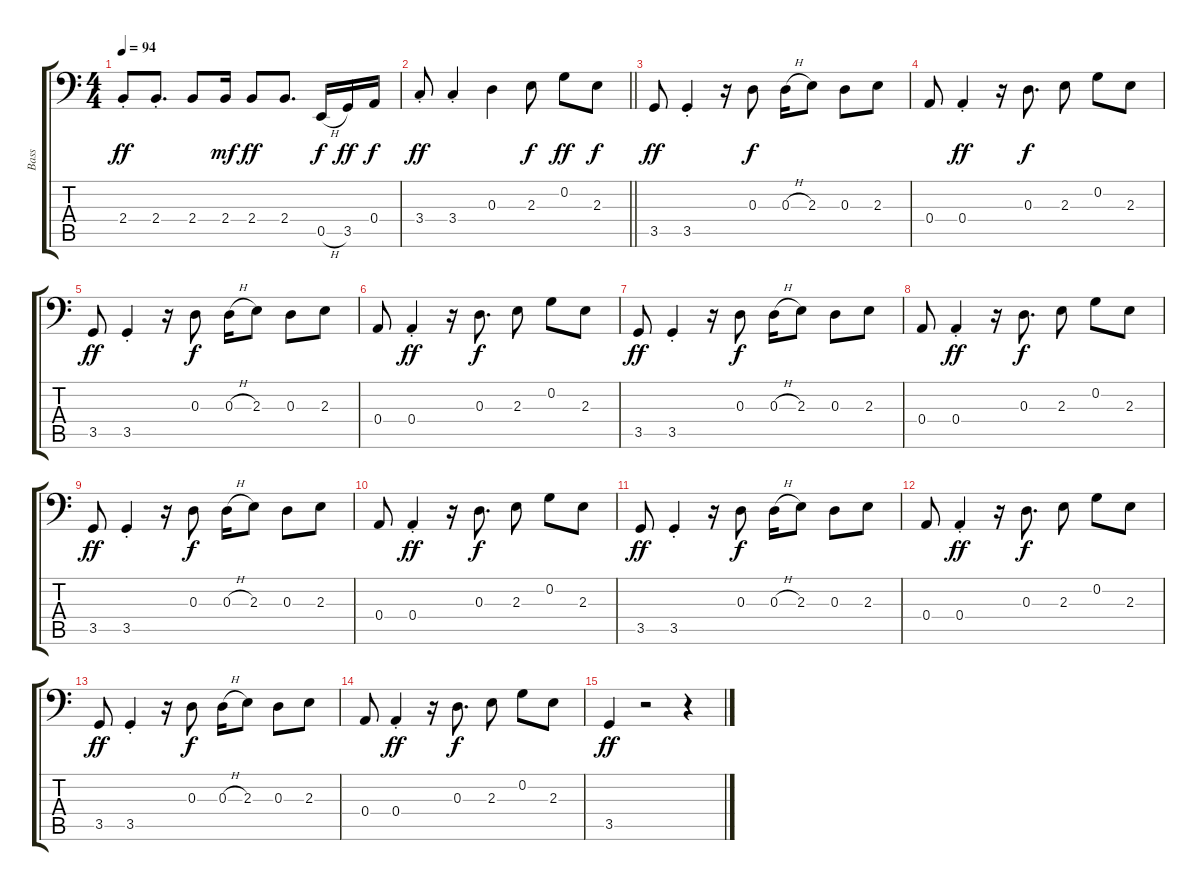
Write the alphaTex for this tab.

\track ("Bass" "Bass") {instrument electricbassfinger}
\staff {score tabs}
\tuning (C3 G2 D2 A1 E1 B0) {hide}
\ts (4 4)
\tempo 94
\clef f4
\ks c
2.4{st}.8{dy ff} 2.4{st}.8{d} 2.4.8 2.4.16{dy mf} 2.4.8{dy ff} 2.4.8{d} 0.5{h}.16{dy f} 3.5.16{dy ff} 0.4.16{dy f} |
\barLineRight lightlight
3.4{st}.8{dy ff} 3.4{st}.4 0.3.4 2.3.8{dy f} 0.2.8{dy ff} 2.3.8{dy f} |
3.5.8{dy ff} 3.5{st}.4 r.16 0.3.8{dy f} 0.3{h}.16 2.3.8 0.3.8 2.3.8 |
0.4.8 0.4{st}.4{dy ff} r.16 0.3.8{d dy f} 2.3.8 0.2.8 2.3.8 |
3.5.8{dy ff} 3.5{st}.4 r.16 0.3.8{dy f} 0.3{h}.16 2.3.8 0.3.8 2.3.8 |
0.4.8 0.4{st}.4{dy ff} r.16 0.3.8{d dy f} 2.3.8 0.2.8 2.3.8 |
3.5.8{dy ff} 3.5{st}.4 r.16 0.3.8{dy f} 0.3{h}.16 2.3.8 0.3.8 2.3.8 |
0.4.8 0.4{st}.4{dy ff} r.16 0.3.8{d dy f} 2.3.8 0.2.8 2.3.8 |
3.5.8{dy ff} 3.5{st}.4 r.16 0.3.8{dy f} 0.3{h}.16 2.3.8 0.3.8 2.3.8 |
0.4.8 0.4{st}.4{dy ff} r.16 0.3.8{d dy f} 2.3.8 0.2.8 2.3.8 |
3.5.8{dy ff} 3.5{st}.4 r.16 0.3.8{dy f} 0.3{h}.16 2.3.8 0.3.8 2.3.8 |
0.4.8 0.4{st}.4{dy ff} r.16 0.3.8{d dy f} 2.3.8 0.2.8 2.3.8 |
3.5.8{dy ff} 3.5{st}.4 r.16 0.3.8{dy f} 0.3{h}.16 2.3.8 0.3.8 2.3.8 |
0.4.8 0.4{st}.4{dy ff} r.16 0.3.8{d dy f} 2.3.8 0.2.8 2.3.8 |
3.5.4{dy ff} r.2 r.4
